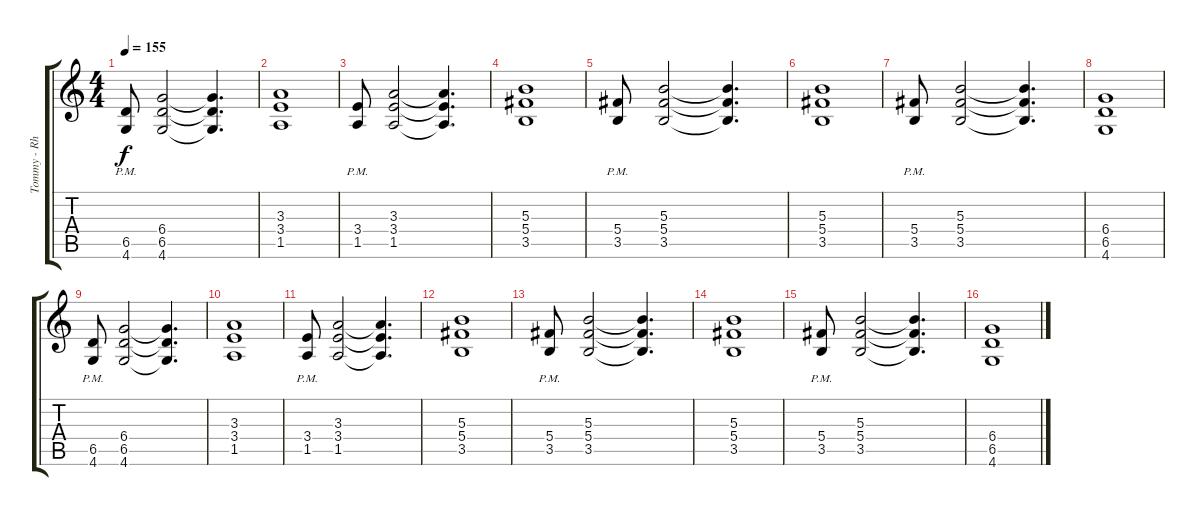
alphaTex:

\track ("Tommy - Rhythm Guitar" "Tommy - Rh") {instrument distortionguitar}
\staff {score tabs}
\tuning (Eb4 Bb3 Gb3 Db3 Ab2 Eb2) {hide}
\ts (4 4)
\tempo 155
\clef g2
\ks c
(6.5{pm} 4.6{pm}).8{dy f} (6.4 6.5 4.6).2 (6.4{t} 6.5{t} 4.6{t}).4{d} |
(3.3 3.4 1.5).1 |
(3.4{pm} 1.5{pm}).8 (3.3 3.4 1.5).2 (3.3{t} 3.4{t} 1.5{t}).4{d} |
(5.3 5.4 3.5).1 |
(5.4{pm} 3.5{pm}).8 (5.3 5.4 3.5).2 (5.3{t} 5.4{t} 3.5{t}).4{d} |
(5.3 5.4 3.5).1 |
(5.4{pm} 3.5{pm}).8 (5.3 5.4 3.5).2 (5.3{t} 5.4{t} 3.5{t}).4{d} |
(6.4 6.5 4.6).1 |
(6.5{pm} 4.6{pm}).8 (6.4 6.5 4.6).2 (6.4{t} 6.5{t} 4.6{t}).4{d} |
(3.3 3.4 1.5).1 |
(3.4{pm} 1.5{pm}).8 (3.3 3.4 1.5).2 (3.3{t} 3.4{t} 1.5{t}).4{d} |
(5.3 5.4 3.5).1 |
(5.4{pm} 3.5{pm}).8 (5.3 5.4 3.5).2 (5.3{t} 5.4{t} 3.5{t}).4{d} |
(5.3 5.4 3.5).1 |
(5.4{pm} 3.5{pm}).8 (5.3 5.4 3.5).2 (5.3{t} 5.4{t} 3.5{t}).4{d} |
(6.4 6.5 4.6).1
